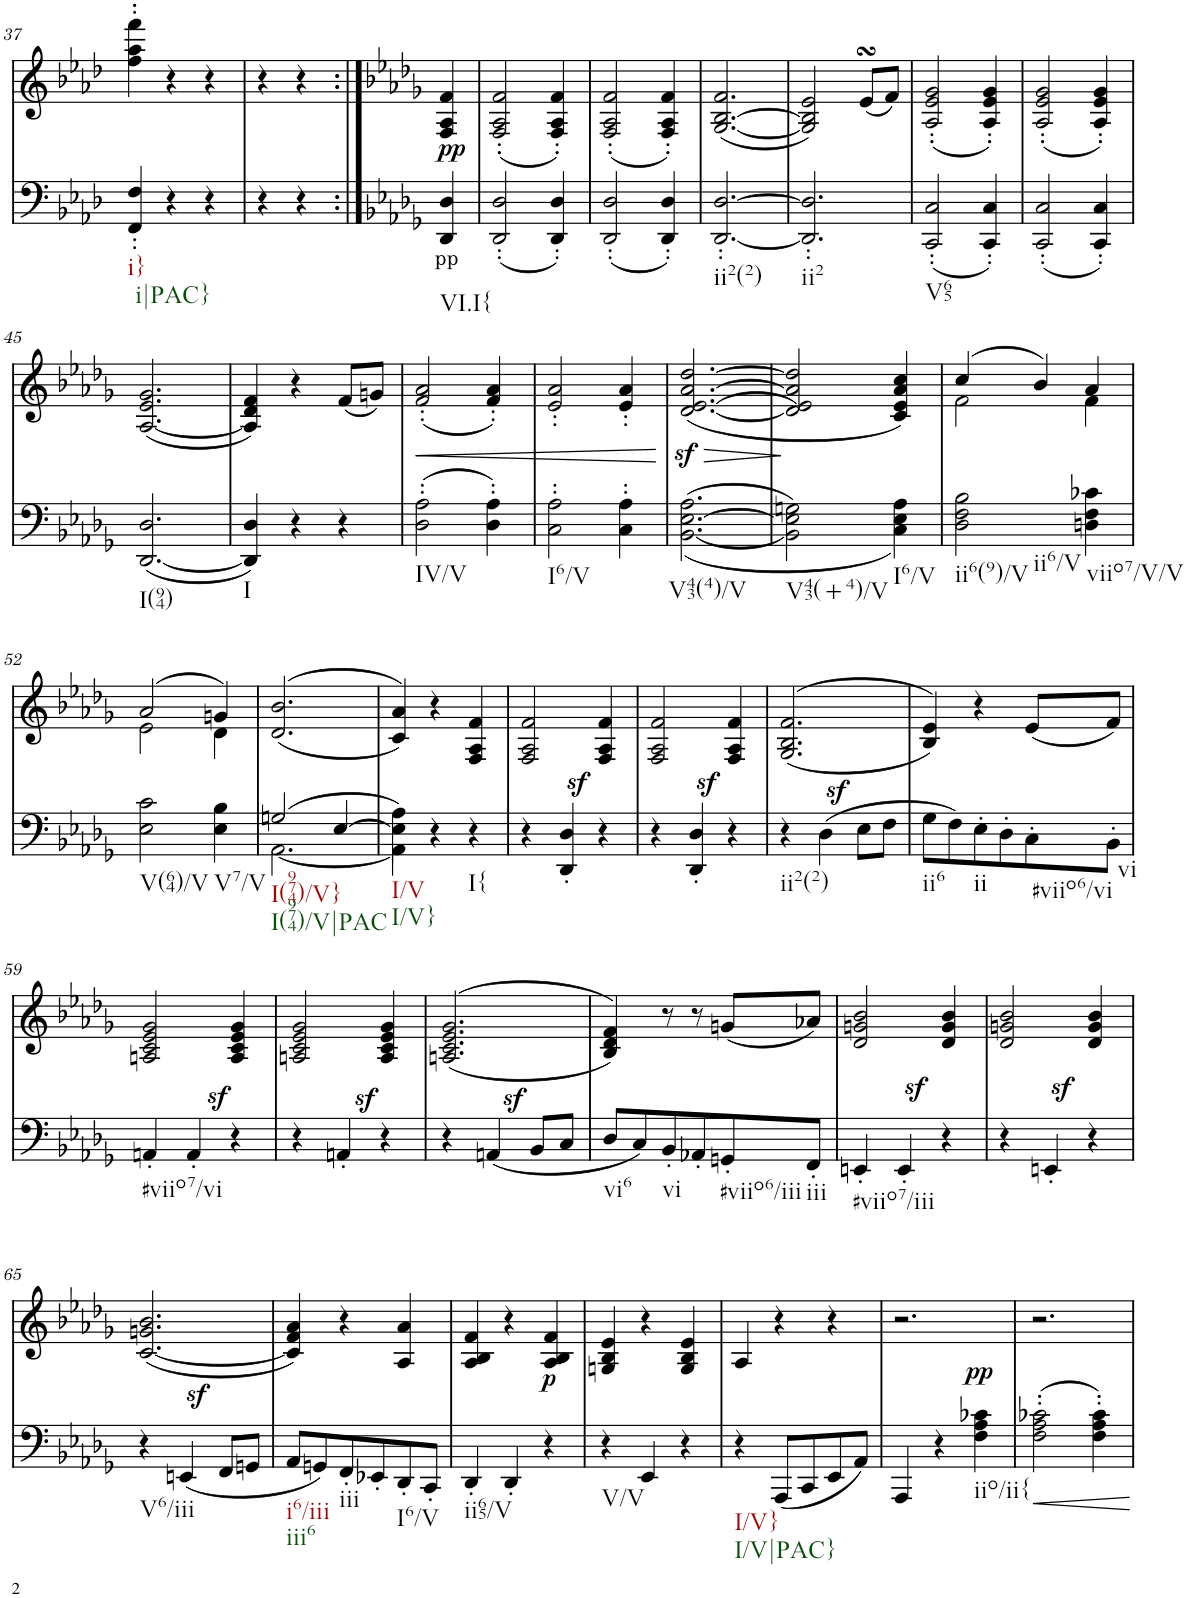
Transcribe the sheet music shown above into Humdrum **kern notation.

**kern	**text	**dynam	**kern	**text	**dynam
*part2	*part2	*part2	*part1	*part1	*part1
*staff2	*staff2	*staff2	*staff1	*staff1	*staff1
*I"piano	*	*	*I"piano	*	*
*I'Pno	*	*	*I'Pno	*	*
!!LO:PB:g=z
*clefF4	*	*	*clefG2	*	*
*k[b-e-a-d-]	*	*	*k[b-e-a-d-]	*	*
*f:	*	*	*f:	*	*
*M3/4	*	*	*M3/4	*	*
=37	=37	=37	=37	=37	=37
!LO:TX:b:t=i}	!	!	!	!	!
!LO:TX:b:t=i|PAC}	!	!	!	!	!
4FF/' 4F/'	.	.	4ff\' 4aa-\' 4fff\'	.	.
4r	.	.	4r	.	.
4r	.	.	4r	.	.
=38	=38	=38	=38	=38	=38
4r	.	.	4r	.	.
4r	.	.	4r	.	.
=38X2:|!	=38X2:|!	=38X2:|!	=38X2:|!	=38X2:|!	=38X2:|!
*k[b-e-a-d-g-]	*	*	*k[b-e-a-d-g-]	*	*
!LO:TX:b:t=VI.I{	!	!	!	!	!
!	!LO:LY:b	!LO:DY:a	!	!	!
4DD-/ 4D-/	pp	pp	4F/ 4A-/ 4f/	.	.
=39	=39	=39	=39	=39	=39
(2DD-/' 2D-/'	.	.	(2F/' 2A-/' 2f/'	.	.
4DD-/' 4D-/')	.	.	4F/' 4A-/' 4f/')	.	.
=40	=40	=40	=40	=40	=40
(2DD-/' 2D-/'	.	.	(2F/' 2A-/' 2f/'	.	.
4DD-/' 4D-/')	.	.	4F/' 4A-/' 4f/')	.	.
=41	=41	=41	=41	=41	=41
!LO:TX:b:t=ii2(2)	!	!	!	!	!
[2.DD-/' [2.D-/'	.	.	([2.G-/ [2.B-/ 2.f/	.	.
=42	=42	=42	=42	=42	=42
!LO:TX:b:t=ii2	!	!	!	!	!
2.DD-/]' 2.D-/]'	.	.	2G-/] 2B-/] 2e-/)	.	.
.	.	.	(8e-sSSS/L	.	.
.	.	.	8f/J)	.	.
=43	=43	=43	=43	=43	=43
!LO:TX:b:t=V65	!	!	!	!	!
(2CC/' 2C/'	.	.	(2A-/' 2e-/' 2g-/'	.	.
4CC/' 4C/')	.	.	4A-/' 4e-/' 4g-/')	.	.
=44	=44	=44	=44	=44	=44
(2CC/' 2C/'	.	.	(2A-/' 2e-/' 2g-/'	.	.
4CC/' 4C/')	.	.	4A-/' 4e-/' 4g-/')	.	.
!!LO:LB:g=z
=45	=45	=45	=45	=45	=45
!LO:TX:b:t=I(94)	!	!	!	!	!
([2.DD-/ 2.D-/	.	.	([2.A-/ 2.e-/ 2.g-/	.	.
=46	=46	=46	=46	=46	=46
!LO:TX:b:t=I	!	!	!	!	!
4DD-/] 4D-/)	.	.	4A-/] 4d-/ 4f/)	.	.
4r	.	.	4r	.	.
4r	.	.	(8f/L	.	.
.	.	.	8gn/J)	.	.
=47	=47	=47	=47	=47	=47
!LO:TX:b:t=IV/V	!	!	!	!	!
!	!	!	!	!	!LO:HP:b
(2D-\' 2A-\'	.	.	(2f/' 2a-/'	.	<
4D-\' 4A-\')	.	.	4f/' 4a-/')	.	.
=48	=48	=48	=48	=48	=48
!LO:TX:b:t=I6/V	!	!	!	!	!
2C\' 2A-\'	.	.	2e-/' 2a-/'	.	.
4C\' 4A-\'	.	.	4e-/' 4a-/'	.	.
.	.	.	.	.	[
=49	=49	=49	=49	=49	=49
!LO:TX:b:t=V43(4)/V	!	!	!	!	!
!	!	!	!	!	!LO:HP:b
(>(<[2.BB-\ [2.E-\ 2.A-\	.	.	([2.d-/z< [2.e-/z< [2.a-/z< [2.dd-/z<	.	>
=50	=50	=50	=50	=50	=50
!LO:TX:b:t=V43(+4)/V	!	!	!	!	!
2BB-\] 2E-\] 2Gn\)	.	.	2d-/] 2e-/] 2a-/] 2dd-/]	.	.
!LO:TX:b:t=I6/V	!	!	!	!	!
4C\ 4E-\ 4A-\)	.	.	4c/ 4e-/ 4a-/ 4cc/)	.	]
=51	=51	=51	=51	=51	=51
*	*	*	*^	*	*
!LO:TX:b:t=ii6(9)/V	!	!	!	!	!	!
!LO:TX:b:t=ii6/V	!	!	!	!	!	!
2D-\ 2F\ 2B-\	.	.	(4cc/	2f\	.	.
.	.	.	4b-/)	.	.	.
!LO:TX:b:t=viio7/V/V	!	!	!	!	!	!
4Dn\ 4F\ 4c-X\	.	.	4a-/	4f\	.	.
!!LO:LB:g=z	!!
=52	=52	=52	=52	=52	=52	=52
!LO:TX:b:t=V(64)/V	!	!	!	!	!	!
2E-\ 2c\	.	.	(2a-/	2e-\	.	.
!LO:TX:b:t=V7/V	!	!	!	!	!	!
4E-\ 4B-\	.	.	4gn/)	4d-\	.	.
=53	=53	=53	=53	=53	=53	=53
*^	*	*	*	*	*	*
!LO:TX:b:t=I(974)/V}	!	!	!	!	!	!	!
!LO:TX:b:t=I(974)/V|PAC	!	!	!	!	!	!	!
*	*	*	*	*v	*v	*	*
(2Gn/	[2.AA-\	.	.	((>2.d-/ 2.b-/	.	.
[4E-/	.	.	.	.	.	.
=54	=54	=54	=54	=54	=54	=54
!LO:TX:b:t=I/V	!	!	!	!	!	!
!LO:TX:b:t=I/V}	!	!	!	!	!	!
4E-\] 4A-\)	4AA-\]	.	.	4c/ 4a-/))	.	.
4r	2ryy	.	.	4r	.	.
!LO:TX:b:t=I{	!	!	!	!	!	!
4r	.	.	.	4F/ 4A-/ 4f/	.	.
*v	*v	*	*	*	*	*
=55	=55	=55	=55	=55	=55
4r	.	.	2F/ 2A-/ 2f/	.	.
4DD-/z>' 4D-/z>'	.	.	.	.	.
4r	.	.	4F/ 4A-/ 4f/	.	.
=56	=56	=56	=56	=56	=56
4r	.	.	2F/ 2A-/ 2f/	.	.
4DD-/z>' 4D-/z>'	.	.	.	.	.
4r	.	.	4F/ 4A-/ 4f/	.	.
=57	=57	=57	=57	=57	=57
!LO:TX:b:t=ii2(2)	!	!	!	!	!
4r	.	.	(>(2.G-/ 2.B-/ 2.f/	.	.
(4D-z>\	.	.	.	.	.
8E-\L	.	.	.	.	.
8F\J	.	.	.	.	.
=58	=58	=58	=58	=58	=58
!LO:TX:b:t=ii6	!	!	!	!	!
8G-\L	.	.	4B-/ 4e-/))	.	.
8F\)	.	.	.	.	.
!LO:TX:b:t=ii	!	!	!	!	!
8E-'\	.	.	4r	.	.
8D-'\	.	.	.	.	.
!LO:TX:b:t=#viio6/vi	!	!	!	!	!
8C'\	.	.	(8e-/L	.	.
!LO:TX:b:t=vi	!	!	!	!	!
8BB-'\J	.	.	8f/J)	.	.
!!LO:LB:g=z
=59	=59	=59	=59	=59	=59
!LO:TX:b:t=#viio7/vi	!	!	!	!	!
4AAn'/	.	.	2An/ 2c/ 2e-/ 2g-/	.	.
4AA'/	.	.	.	.	.
!	!	!LO:DY:a	!	!	!
4r	.	sf	4A/ 4c/ 4e-/ 4g-/	.	.
=60	=60	=60	=60	=60	=60
4r	.	.	2An/ 2c/ 2e-/ 2g-/	.	.
4AAn'/	.	.	.	.	.
!	!	!LO:DY:a	!	!	!
4r	.	sf	4A/ 4c/ 4e-/ 4g-/	.	.
=61	=61	=61	=61	=61	=61
4r	.	.	((>2.An/ 2.c/ 2.e-/ 2.g-/	.	.
(4AAn/	.	.	.	.	.
8BB-z>/L	.	.	.	.	.
8C/J	.	.	.	.	.
=62	=62	=62	=62	=62	=62
!LO:TX:b:t=vi6	!	!	!	!	!
8D-/L	.	.	4B-/ 4d-/ 4f/))	.	.
8C/)	.	.	.	.	.
!LO:TX:b:t=vi	!	!	!	!	!
8BB-'/	.	.	8r	.	.
8AA-X'/	.	.	8r	.	.
!LO:TX:b:t=#viio6/iii	!	!	!	!	!
8GGn'/	.	.	(8gn/L	.	.
!LO:TX:b:t=iii	!	!	!	!	!
8FF'/J	.	.	8a-X/J)	.	.
=63	=63	=63	=63	=63	=63
!LO:TX:b:t=#viio7/iii	!	!	!	!	!
4EEn'/	.	.	2d-/ 2gn/ 2b-/	.	.
4EEz>'/	.	.	.	.	.
4r	.	.	4d-/ 4g/ 4b-/	.	.
=64	=64	=64	=64	=64	=64
4r	.	.	2d-/ 2gn/ 2b-/	.	.
4EEnz>'/	.	.	.	.	.
4r	.	.	4d-/ 4g/ 4b-/	.	.
!!LO:LB:g=z
=65	=65	=65	=65	=65	=65
!LO:TX:b:t=V6/iii	!	!	!	!	!
4r	.	.	([2.c/ 2.gn/ 2.b-/	.	.
(4EEnz>/	.	.	.	.	.
8FF/L	.	.	.	.	.
8GGn/J	.	.	.	.	.
=66	=66	=66	=66	=66	=66
!LO:TX:b:t=i6/iii	!	!	!	!	!
!LO:TX:b:t=iii6	!	!	!	!	!
8AA-/L	.	.	4c/] 4f/ 4a-/)	.	.
8GGn/)	.	.	.	.	.
!LO:TX:b:t=iii	!	!	!	!	!
8FF'/	.	.	4r	.	.
8EE-X'/	.	.	.	.	.
!LO:TX:b:t=I6/V	!	!	!	!	!
8DD-'/	.	.	4A-/ 4a-/	.	.
8CC'/J	.	.	.	.	.
=67	=67	=67	=67	=67	=67
!LO:TX:b:t=ii65/V	!	!	!	!	!
4DD-'/	.	.	4A-/ 4B-/ 4f/	.	.
4DD-'/	.	.	4r	.	.
!	!	!	!	!	!LO:DY:b
4r	.	.	4A-/ 4B-/ 4f/	.	p
=68	=68	=68	=68	=68	=68
!LO:TX:b:t=V/V	!	!	!	!	!
4r	.	.	4Gn/ 4B-/ 4e-/	.	.
4EE-/	.	.	4r	.	.
4r	.	.	4G/ 4B-/ 4e-/	.	.
=69	=69	=69	=69	=69	=69
!LO:TX:b:t=I/V}	!	!	!	!	!
!LO:TX:b:t=I/V|PAC}	!	!	!	!	!
!	!	!	!	!LO:LY:b	!
4r	.	.	4A-/	pp	.
(8AAA-/L	.	.	4r	.	.
8CC/	.	.	.	.	.
8EE-/	.	.	4r	.	.
8AA-/J)	.	.	.	.	.
=70	=70	=70	=70	=70	=70
!	!	!	!	!	!LO:DY:b
4AAA-/	.	.	2.r	.	pp
4r	.	.	.	.	.
!LO:TX:b:t=iio/ii{	!	!	!	!	!
4F\ 4A-\ 4c-X\	.	.	.	.	.
=71	=71	=71	=71	=71	=71
!	!LO:LY:b	!	!	!	!
(2F\' 2A-\' 2c-X\'	<	.	2.r	.	.
4F\' 4A-\' 4c-\')	.	.	.	.	.
=	=	=	=	=	=
*-	*-	*-	*-	*-	*-
